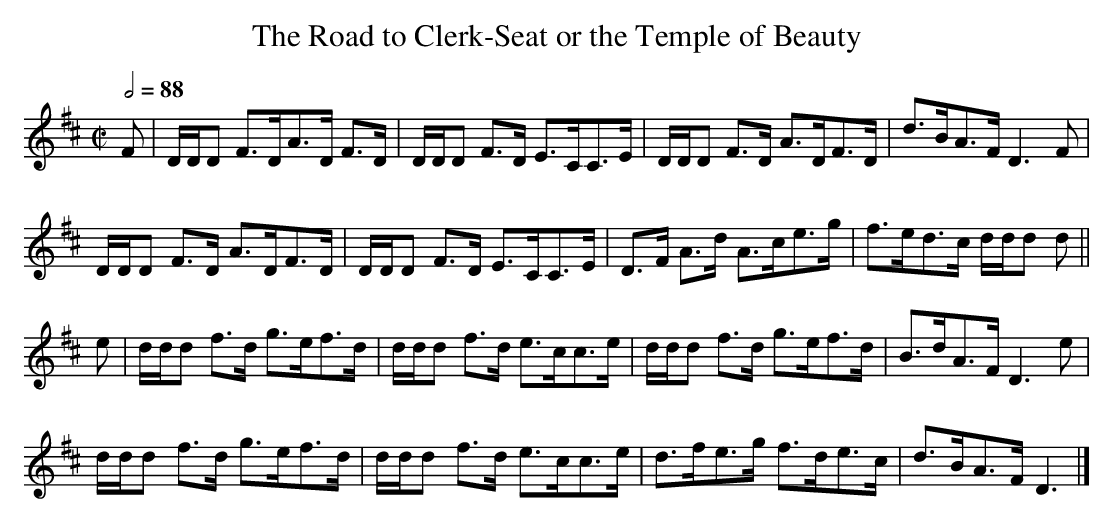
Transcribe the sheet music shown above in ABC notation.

X:1
T:The Road to Clerk-Seat or the Temple of Beauty
M:C|
L:1/8
Q:1/2=88
K:D
F|D/D/D F>DA>D F>D|D/D/D F>D E>CC>E|D/D/D F>D A>DF>D|d>BA>F D3     F|
  D/D/D F>D A>DF>D|D/D/D F>D E>CC>E|D>F   A>d A>ce>g|f>ed>c d/d/d d||
e|d/d/d f>d g>ef>d|d/d/d f>d e>cc>e|d/d/d f>d g>ef>d|B>dA>F D3     e|
  d/d/d f>d g>ef>d|d/d/d f>d e>cc>e|d>fe>g    f>de>c|d>BA>F D3     |]
